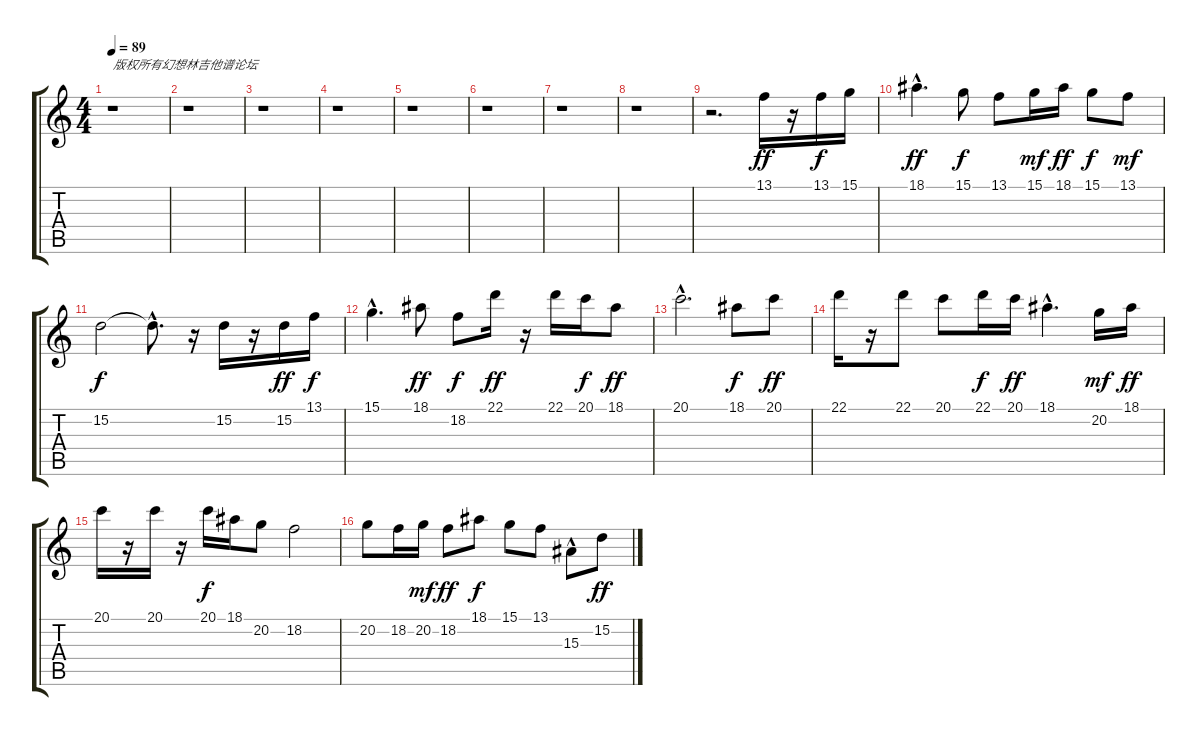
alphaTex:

\track "" {instrument flute}
\staff {score tabs}
\tuning (E4 B3 G3 D3 A2 E2) {hide}
\ts (4 4)
\tempo 89
\clef g2
\ks c
r.1{txt "版权所有幻想林吉他谱论坛" dy ff instrument flute} |
r.1 |
r.1 |
r.1 |
r.1 |
r.1 |
r.1 |
r.1 |
r.2{d} 13.1.16 r.16 13.1.16{dy f} 15.1.16 |
18.1{hac}.4{d dy ff} 15.1.8{dy f} 13.1.8 15.1.16{dy mf} 18.1.16{dy ff} 15.1.8{dy f} 13.1.8{dy mf} |
15.2.2{dy f} 15.2{hac t}.8{d} r.16 15.2.16 r.16 15.2.16{dy ff} 13.1.16{dy f} |
15.1{hac}.4{d} 18.1.8{dy ff} 18.2.8{dy f} 22.1.16{dy ff} r.16 22.1.16 20.1.16{dy f} 18.1.8{dy ff} |
20.1{hac}.2{d} 18.1.8{dy f} 20.1.8{dy ff} |
22.1.16 r.16 22.1.8 20.1.8 22.1.16{dy f} 20.1.16{dy ff} 18.1{hac}.4{d} 20.2.16{dy mf} 18.1.16{dy ff} |
20.1.16 r.16 20.1.16 r.16 20.1.16{dy f} 18.1.16 20.2.8 18.2.2 |
20.2.8 18.2.16 20.2.16{dy mf} 18.2.8{dy ff} 18.1.8{dy f} 15.1.8 13.1.8 15.3{hac}.8 15.2.8{dy ff}
